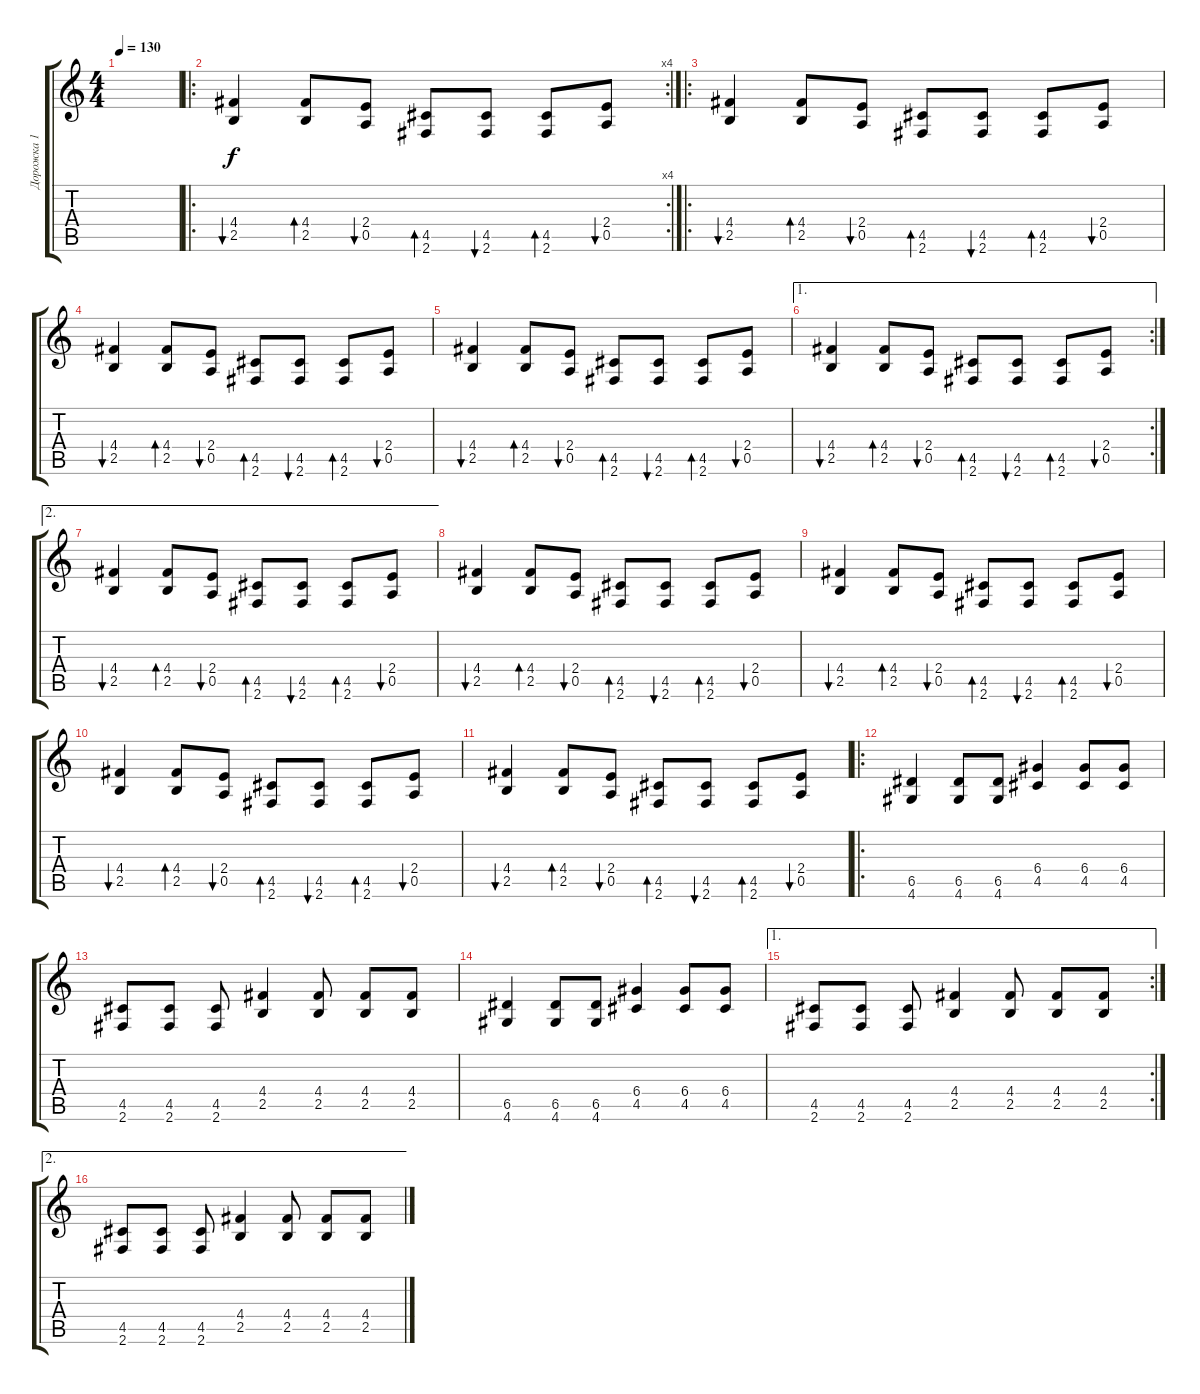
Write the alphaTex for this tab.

\track ("Дорожка 1" "Дорожка 1") {instrument distortionguitar}
\staff {score tabs}
\tuning (E4 B3 G3 D3 A2 E2) {hide}
\ts (4 4)
\tempo 130
\clef g2
\ks c
|
\ro
\rc 4
(4.4 2.5).4{bu 60} (4.4 2.5).8{bd 60} (2.4 0.5).8{bu 60} (4.5 2.6).8{bd 60} (4.5 2.6).8{bu 60} (4.5 2.6).8{bd 60} (2.4 0.5).8{bu 60} |
\ro
(4.4 2.5).4{bu 60} (4.4 2.5).8{bd 60} (2.4 0.5).8{bu 60} (4.5 2.6).8{bd 60} (4.5 2.6).8{bu 60} (4.5 2.6).8{bd 60} (2.4 0.5).8{bu 60} |
(4.4 2.5).4{bu 60} (4.4 2.5).8{bd 60} (2.4 0.5).8{bu 60} (4.5 2.6).8{bd 60} (4.5 2.6).8{bu 60} (4.5 2.6).8{bd 60} (2.4 0.5).8{bu 60} |
(4.4 2.5).4{bu 60} (4.4 2.5).8{bd 60} (2.4 0.5).8{bu 60} (4.5 2.6).8{bd 60} (4.5 2.6).8{bu 60} (4.5 2.6).8{bd 60} (2.4 0.5).8{bu 60} |
\ae 1
\rc 2
(4.4 2.5).4{bu 60} (4.4 2.5).8{bd 60} (2.4 0.5).8{bu 60} (4.5 2.6).8{bd 60} (4.5 2.6).8{bu 60} (4.5 2.6).8{bd 60} (2.4 0.5).8{bu 60} |
\ae 2
(4.4 2.5).4{bu 60} (4.4 2.5).8{bd 60} (2.4 0.5).8{bu 60} (4.5 2.6).8{bd 60} (4.5 2.6).8{bu 60} (4.5 2.6).8{bd 60} (2.4 0.5).8{bu 60} |
(4.4 2.5).4{bu 60} (4.4 2.5).8{bd 60} (2.4 0.5).8{bu 60} (4.5 2.6).8{bd 60} (4.5 2.6).8{bu 60} (4.5 2.6).8{bd 60} (2.4 0.5).8{bu 60} |
(4.4 2.5).4{bu 60} (4.4 2.5).8{bd 60} (2.4 0.5).8{bu 60} (4.5 2.6).8{bd 60} (4.5 2.6).8{bu 60} (4.5 2.6).8{bd 60} (2.4 0.5).8{bu 60} |
(4.4 2.5).4{bu 60} (4.4 2.5).8{bd 60} (2.4 0.5).8{bu 60} (4.5 2.6).8{bd 60} (4.5 2.6).8{bu 60} (4.5 2.6).8{bd 60} (2.4 0.5).8{bu 60} |
(4.4 2.5).4{bu 60} (4.4 2.5).8{bd 60} (2.4 0.5).8{bu 60} (4.5 2.6).8{bd 60} (4.5 2.6).8{bu 60} (4.5 2.6).8{bd 60} (2.4 0.5).8{bu 60} |
\ro
(6.5 4.6).4 (6.5 4.6).8 (6.5 4.6).8 (6.4 4.5).4 (6.4 4.5).8 (6.4 4.5).8 |
(4.5 2.6).8 (4.5 2.6).8 (4.5 2.6).8 (4.4 2.5).4 (4.4 2.5).8 (4.4 2.5).8 (4.4 2.5).8 |
(6.5 4.6).4 (6.5 4.6).8 (6.5 4.6).8 (6.4 4.5).4 (6.4 4.5).8 (6.4 4.5).8 |
\ae 1
\rc 2
(4.5 2.6).8 (4.5 2.6).8 (4.5 2.6).8 (4.4 2.5).4 (4.4 2.5).8 (4.4 2.5).8 (4.4 2.5).8 |
\ae 2
(4.5 2.6).8 (4.5 2.6).8 (4.5 2.6).8 (4.4 2.5).4 (4.4 2.5).8 (4.4 2.5).8 (4.4 2.5).8
